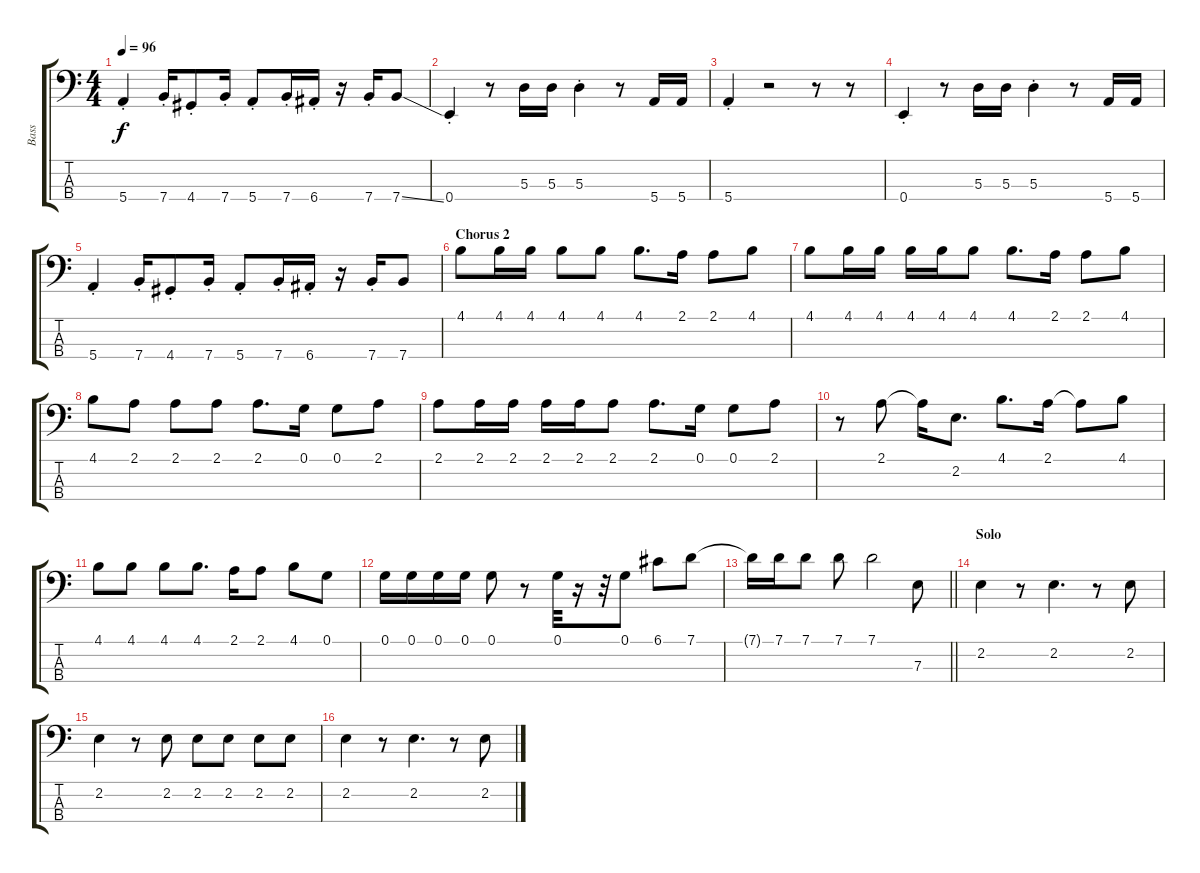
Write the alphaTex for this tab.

\track ("Bass" "Bass") {instrument electricbassfinger}
\staff {score tabs}
\tuning (G2 D2 A1 E1) {hide}
\ts (4 4)
\tempo 96
\clef f4
\ks c
5.4{st}.4{dy f} 7.4{st}.16 4.4{st}.8 7.4{st}.16 5.4{st}.8 7.4{st}.16 6.4{st}.16 r.16 7.4{st}.16 7.4{ss}.8 |
0.4{st}.4 r.8 5.3.16 5.3.16 5.3{st}.4 r.8 5.4.16 5.4.16 |
5.4{st}.4 r.2 r.8 r.8 |
0.4{st}.4 r.8 5.3.16 5.3.16 5.3{st}.4 r.8 5.4.16 5.4.16 |
5.4{st}.4 7.4{st}.16 4.4{st}.8 7.4{st}.16 5.4{st}.8 7.4{st}.16 6.4{st}.16 r.16 7.4{st}.16 7.4.8 |
\section ("" "Chorus 2")
4.1.8 4.1.16 4.1.16 4.1.8 4.1.8 4.1.8{d} 2.1.16 2.1.8 4.1.8 |
4.1.8 4.1.16 4.1.16 4.1.16 4.1.16 4.1.8 4.1.8{d} 2.1.16 2.1.8 4.1.8 |
4.1.8 2.1.8 2.1.8 2.1.8 2.1.8{d} 0.1.16 0.1.8 2.1.8 |
2.1.8 2.1.16 2.1.16 2.1.16 2.1.16 2.1.8 2.1.8{d} 0.1.16 0.1.8 2.1.8 |
r.8 2.1.8 2.1{t}.16 2.2.8{d} 4.1.8{d} 2.1.16 2.1{t}.8 4.1.8 |
4.1.8 4.1.8 4.1.8 4.1.8{d} 2.1.16 2.1.8 4.1.8 0.1.8 |
0.1.16 0.1.16 0.1.16 0.1.16 0.1.8 r.8 0.1.32 r.16 r.32 0.1.8 6.1.8 7.1.8 |
\barLineRight lightlight
7.1{t}.16 7.1.16 7.1.8 7.1.8 7.1.2 7.3.8 |
\section ("" "Solo")
2.2.4 r.8 2.2.4{d} r.8 2.2.8 |
2.2.4 r.8 2.2.8 2.2.8 2.2.8 2.2.8 2.2.8 |
2.2.4 r.8 2.2.4{d} r.8 2.2.8
